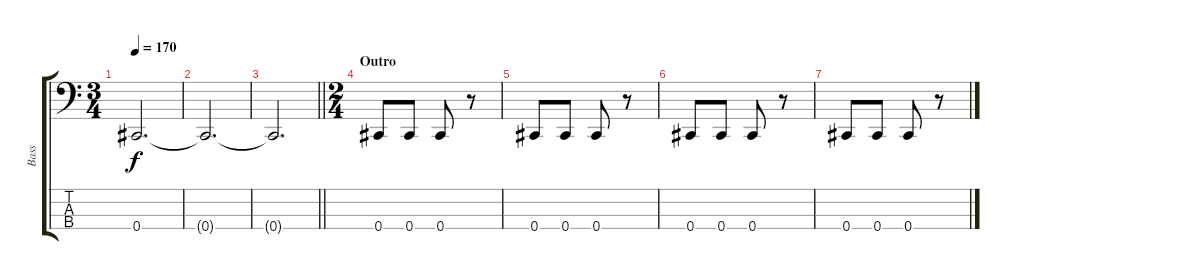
\track ("Bass" "Bass") {instrument electricbasspick}
\staff {score tabs}
\tuning (Gb2 Db2 Ab1 Db1) {hide}
\ts (3 4)
\tempo 170
\clef f4
\ks c
0.4.2{d dy f} |
0.4{t}.2{d} |
\barLineRight lightlight
0.4{t}.2{d} |
\ts (2 4)
\section ("" "Outro")
0.4.8 0.4.8 0.4.8 r.8 |
0.4.8 0.4.8 0.4.8 r.8 |
0.4.8 0.4.8 0.4.8 r.8 |
0.4.8 0.4.8 0.4.8 r.8
